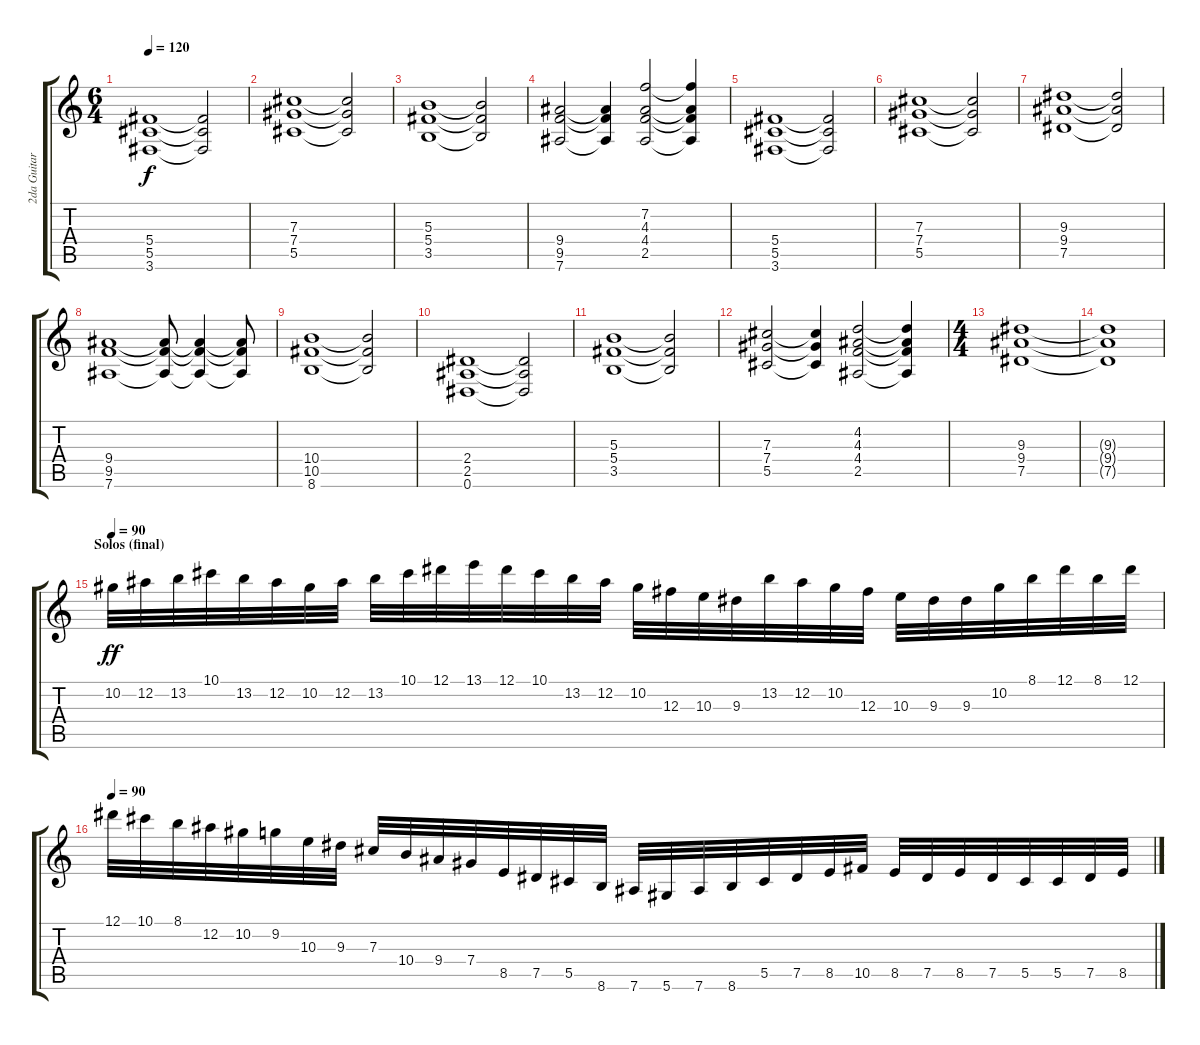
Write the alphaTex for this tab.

\track ("2da Guitarra" "2da Guitar") {instrument overdrivenguitar}
\staff {score tabs}
\tuning (Eb4 Bb3 Gb3 Db3 Ab2 Eb2) {hide}
\ts (6 4)
\tempo 120
\clef g2
\ks c
(5.4 5.5 3.6).1{dy f} (5.4{t} 5.5{t} 3.6{t}).2 |
(7.3 7.4 5.5).1 (7.3{t} 7.4{t} 5.5{t}).2 |
(5.3 5.4 3.5).1 (5.3{t} 5.4{t} 3.5{t}).2 |
(9.4 9.5 7.6).2 (9.4{t} 9.5{t} 7.6{t}).4 (7.2 4.3 4.4 2.5).2 (7.2{t} 4.3{t} 4.4{t} 2.5{t}).4 |
(5.4 5.5 3.6).1 (5.4{t} 5.5{t} 3.6{t}).2 |
(7.3 7.4 5.5).1 (7.3{t} 7.4{t} 5.5{t}).2 |
(9.3 9.4 7.5).1 (9.3{t} 9.4{t} 7.5{t}).2 |
(9.4 9.5 7.6).1 (9.4{t} 9.5{t} 7.6{t}).8 (9.4{t} 9.5{t} 7.6{t}).4 (9.4{t} 9.5{t} 7.6{t}).8 |
(10.4 10.5 8.6).1 (10.4{t} 10.5{t} 8.6{t}).2 |
(2.4 2.5 0.6).1 (2.4{t} 2.5{t} 0.6{t}).2 |
(5.3 5.4 3.5).1 (5.3{t} 5.4{t} 3.5{t}).2 |
(7.3 7.4 5.5).2 (7.3{t} 7.4{t} 5.5{t}).4 (4.2 4.3 4.4 2.5).2 (4.2{t} 4.3{t} 4.4{t} 2.5{t}).4 |
\ts (4 4)
(9.3 9.4 7.5).1 |
(9.3{t} 9.4{t} 7.5{t}).1 |
\section ("" "Solos (final)")
\tempo 90
10.2.32{dy ff} 12.2.32 13.2.32 10.1.32 13.2.32 12.2.32 10.2.32 12.2.32 13.2.32 10.1.32 12.1.32 13.1.32 12.1.32 10.1.32 13.2.32 12.2.32 10.2.32 12.3.32 10.3.32 9.3.32 13.2.32 12.2.32 10.2.32 12.3.32 10.3.32 9.3.32 9.3.32 10.2.32 8.1.32 12.1.32 8.1.32 12.1.32 |
\tempo 90
12.1.32 10.1.32 8.1.32 12.2.32 10.2.32 9.2.32 10.3.32 9.3.32 7.3.32 10.4.32 9.4.32 7.4.32 8.5.32 7.5.32 5.5.32 8.6.32 7.6.32 5.6.32 7.6.32 8.6.32 5.5.32 7.5.32 8.5.32 10.5.32 8.5.32 7.5.32 8.5.32 7.5.32 5.5.32 5.5.32 7.5.32 8.5.32
